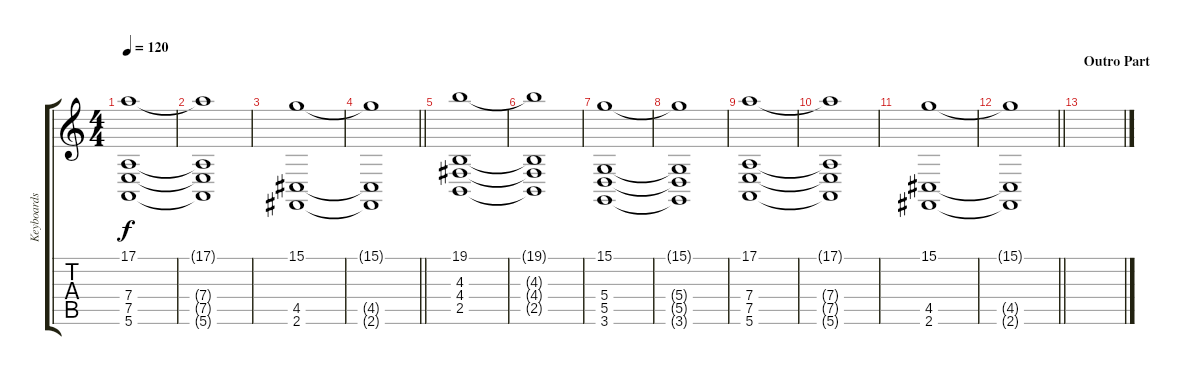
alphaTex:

\track ("Keyboards" "Keyboards") {instrument pad4choir}
\staff {score tabs}
\tuning (E4 B3 G3 D3 A2 E2) {hide}
\ts (4 4)
\tempo 120
\clef g2
\ks c
(17.1 7.4 7.5 5.6).1{dy f} |
(17.1{t} 7.4{t} 7.5{t} 5.6{t}).1 |
(15.1 4.5 2.6).1 |
\barLineRight lightlight
(15.1{t} 4.5{t} 2.6{t}).1 |
(19.1 4.3 4.4 2.5).1 |
(19.1{t} 4.3{t} 4.4{t} 2.5{t}).1 |
(15.1 5.4 5.5 3.6).1 |
(15.1{t} 5.4{t} 5.5{t} 3.6{t}).1 |
(17.1 7.4 7.5 5.6).1 |
(17.1{t} 7.4{t} 7.5{t} 5.6{t}).1 |
(15.1 4.5 2.6).1 |
\barLineRight lightlight
(15.1{t} 4.5{t} 2.6{t}).1 |
\section ("" "Outro Part")
